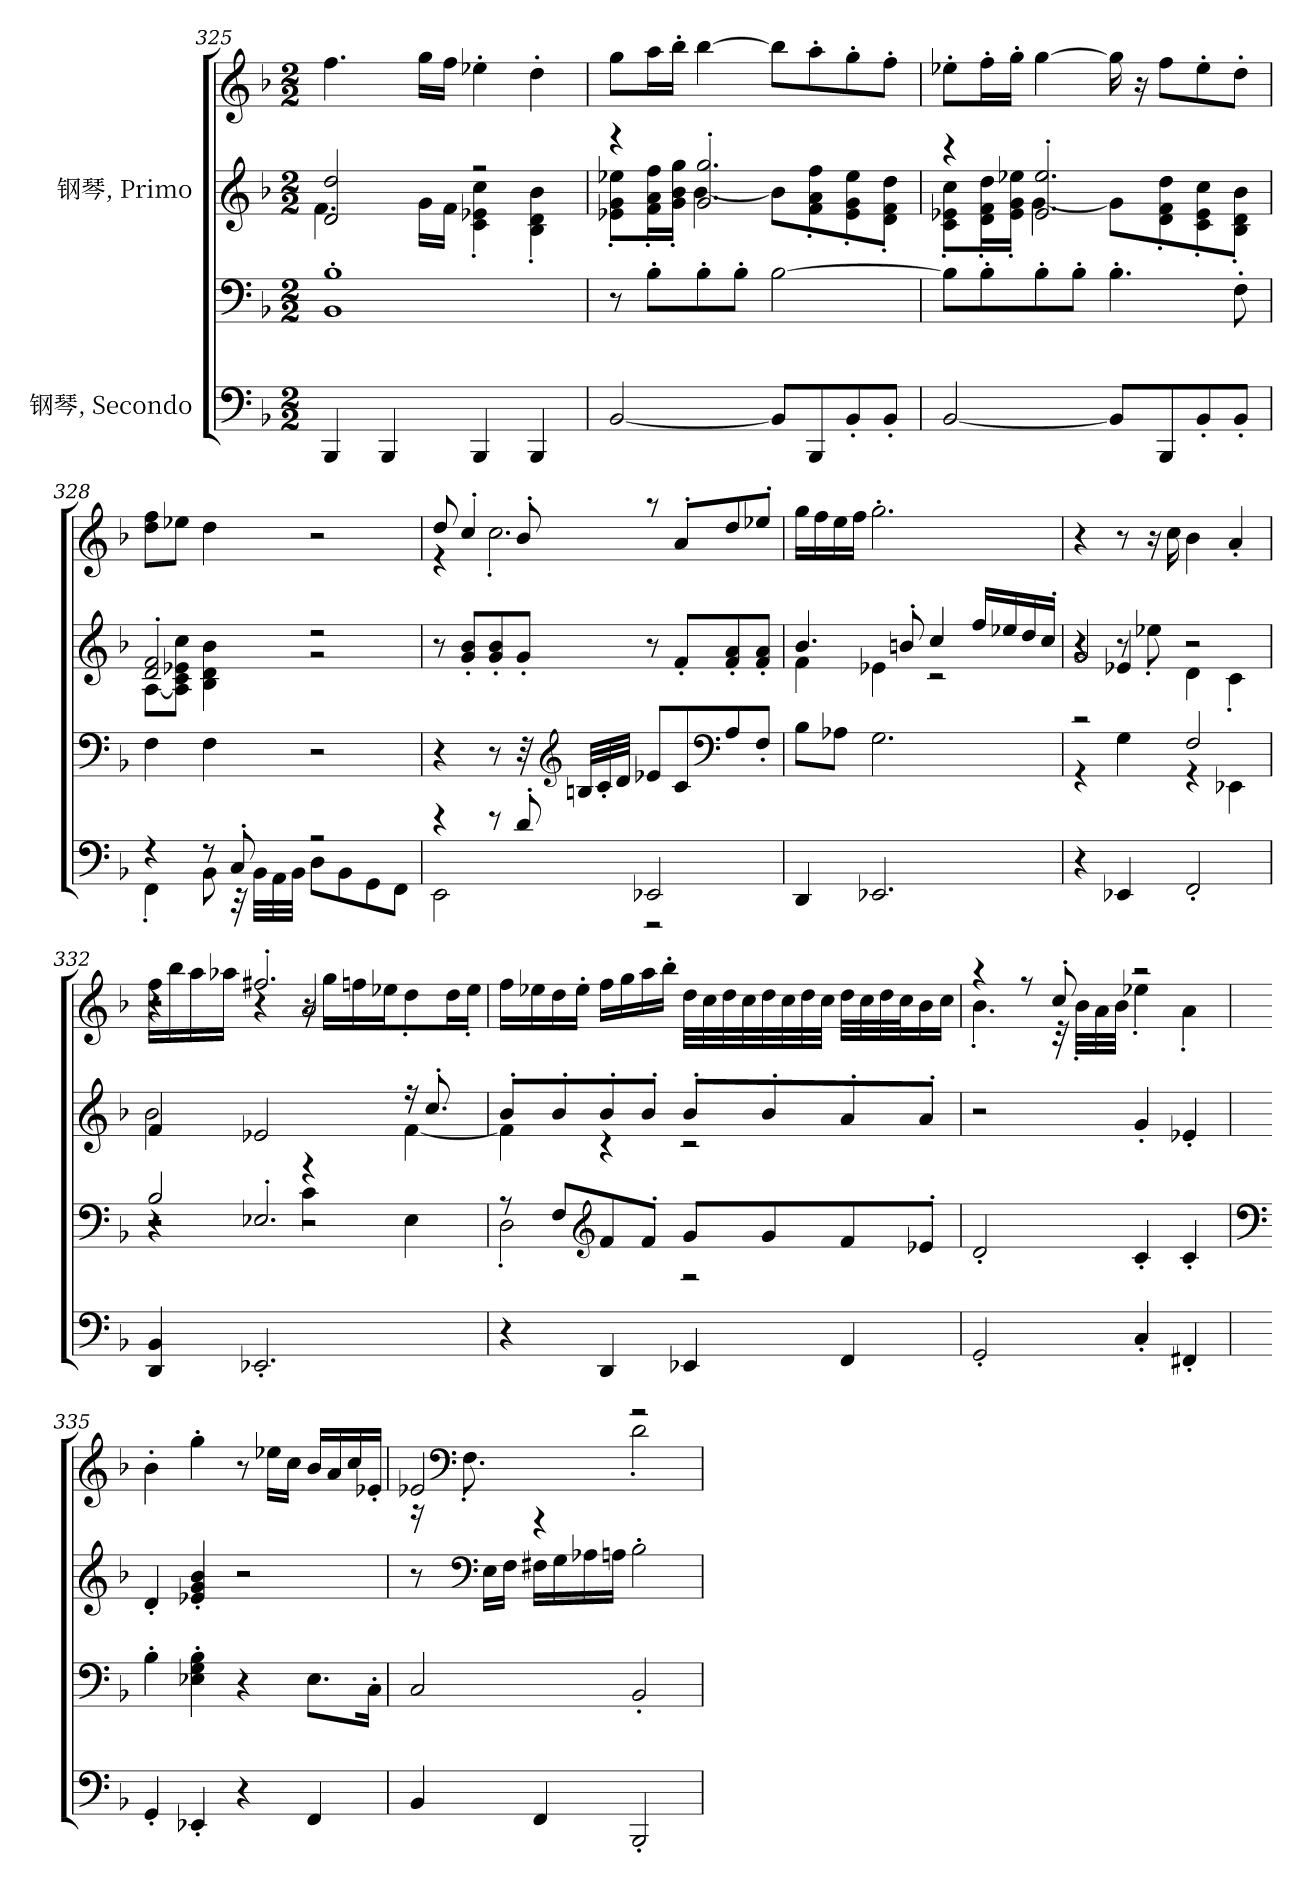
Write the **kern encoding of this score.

**kern	**kern	**kern	**kern
*part2	*part2	*part1	*part1
*staff4	*staff3	*staff2	*staff1
*I"钢琴, Secondo	*	*I"钢琴, Primo	*
*clefF4	*clefF4	*clefG2	*clefG2
*k[b-]	*k[b-]	*k[b-]	*k[b-]
*M2/2	*M2/2	*M2/2	*M2/2
=325	=325	=325	=325
*	*	*^	*
4BBB-/	1BB-' 1B-'	2d/ 2dd/	4.f\	4.ff\
4BBB-/	.	.	.	.
.	.	.	16g\LL	16gg\LL
.	.	.	16f\JJ	16ff\JJ
4BBB-/	.	2r	4c\' 4e-X\' 4cc\'	4ee-X'\
4BBB-/	.	.	4B-\' 4d\' 4b-\'	4dd'\
!!LO:LB:g=z
=326	=326	=326	=326	=326
[2BB-/	8r	4r	8e-X\' 8g\' 8ee-X\'L	8gg\L
.	8B-'\L	.	16f\' 16a\' 16ff\'L	16aa\L
.	.	.	16g\' 16b-\' 16gg\'JJ	16bb-'\JJ
.	8B-'\	2.g/' 2.gg/'	[4b-\	[4bb-\
.	8B-'\J	.	.	.
8BB-/L]	[2B-\	.	8b-\L]	8bb-\L]
8BBB-/	.	.	8f\' 8a\' 8ff\'	8aa'\
8BB-'/	.	.	8e-\' 8g\' 8ee-\'	8gg'\
8BB-'/J	.	.	8d\' 8f\' 8dd\'J	8ff'\J
=327	=327	=327	=327	=327
[2BB-/	8B-\L]	4r	8c\' 8e-X\' 8cc\'L	8ee-X'\L
.	8B-'\	.	16d\' 16f\' 16dd\'L	16ff'\L
.	.	.	16e-\' 16g\' 16ee-X\'JJ	16gg'\JJ
.	8B-'\	2.e-/' 2.ee-/'	[4g\	[4gg\
.	8B-'\J	.	.	.
8BB-/L]	4.B-'\	.	8g\L]	16gg\]
.	.	.	.	16r
8BBB-/	.	.	8d\' 8f\' 8dd\'	8ff\L
8BB-'/	.	.	8c\' 8e-\' 8cc\'	8ee-'\
8BB-'/J	8F'\	.	8B-\' 8d\' 8b-\'J	8dd'\J
=328	=328	=328	=328	=328
*^	*	*	*	*
4r	4FF'\	4F\	2d/' 2f/'	[8A\L	8dd\ 8ff\L
.	.	.	.	8A\] 8c\ 8e-X\ 8cc\J	8ee-X\J
8r	8BB-\	4F\	.	4B-\ 4d\ 4b-\	4dd\
8C'/	32r	.	.	.	.
.	32BB-\LLL	.	.	.	.
.	32AA\	.	.	.	.
.	32BB-\JJJ	.	.	.	.
2r	8D\L	2r	2r	2r	2r
.	8BB-\	.	.	.	.
.	8GG\	.	.	.	.
.	8FF\J	.	.	.	.
*	*	*	*v	*v	*
!!LO:PB:g=z
=329	=329	=329	=329	=329
*	*	*	*	*^
4r	2EE\	4r	8r	8dd/	4r
.	.	.	8g/' 8b-/'L	4cc'/	.
8r	.	8r	8g/' 8b-/'	.	2.cc'\
8d'/	.	32r	8g'/J	8b-'/	.
*	*	*clefG2	*	*	*
.	.	32Bn/LLL	.	.	.
.	.	32c'/	.	.	.
.	.	32d/JJJ	.	.	.
2EE-X/	2r	8e-X/L	8r	8r	.
.	.	8c/	8f'/L	8a'/L	.
*	*	*clefF4	*	*	*
.	.	8A/	8f/' 8a/'	8dd/	.
.	.	8F'/J	8f/' 8a/'J	8ee-X'/J	.
*v	*v	*	*	*v	*v
=330	=330	=330	=330
*	*	*^	*
4DD/	8B-\L	4.b-/	4f\	16gg\LL
.	.	.	.	16ff\
.	8A-X\J	.	.	16ee\
.	.	.	.	16ff\JJ
2.EE-X/	2.G\	.	4e-X\	2.gg'\
.	.	8bn'/	.	.
.	.	4cc/	2r	.
.	.	16ff/LL	.	.
.	.	16ee-X/	.	.
.	.	16dd/	.	.
.	.	16cc'/JJ	.	.
=331	=331	=331	=331	=331
*	*^	*	*^	*
4r	2r	4r	2g/	4r	4r	4r
4EE-X/	.	4G\	.	8r	4e-X/	8r
.	.	.	.	8ee-X'\	.	16r
.	.	.	.	.	.	16cc\
2FF'/	2F/	4r	2r	4d\	2r	4b-\
.	.	4EE-X\	.	4c'\	.	4a'/
*	*	*	*	*v	*v	*
!!LO:LB:g=z
=332	=332	=332	=332	=332	=332
*	*	*^	*	*	*^
*	*	*	*	*	*	*	*^
4DD/ 4BB-/	2B-/	2r	4r	4f/	2b-\	4r	16ff\LL	2r
.	.	.	.	.	.	.	16bb-\	.
.	.	.	.	.	.	.	16aa\	.
.	.	.	.	.	.	.	16aa-X\JJ	.
2.EE-X'/	.	.	2.E-X'/	2e-X/	.	2.ff#X'/	4r	.
.	2r	4c\	.	.	4r	.	16r	2a/
.	.	.	.	.	.	.	16gg\LL	.
.	.	.	.	.	.	.	16ffn\	.
.	.	.	.	.	.	.	16ee-X\J	.
.	.	4E-\	.	16r	[4f\	.	8dd'\	.
.	.	.	.	8.cc'/	.	.	.	.
.	.	.	.	.	.	.	16dd\L	.
.	.	.	.	.	.	.	16ee-'\JJ	.
*	*	*v	*v	*	*	*v	*v	*v
=333	=333	=333	=333	=333	=333
4r	8r	2D'\	8b-'/L	4f\]	16ff\LL
.	.	.	.	.	16ee-X\
.	8F/L	.	8b-'/	.	16dd\
.	.	.	.	.	16ee-'\JJ
*	*clefG2	*	*	*	*
4DD/	8f/	.	8b-'/	4r	16ff\LL
.	.	.	.	.	16gg\
.	8f'/J	.	8b-'/J	.	16aa\
.	.	.	.	.	16bb-'\JJ
4EE-X/	8g/L	2r	8b-'/L	2r	32dd\LLL
.	.	.	.	.	32cc\
.	.	.	.	.	32dd\
.	.	.	.	.	32cc\
.	8g/	.	8b-'/	.	32dd\
.	.	.	.	.	32cc\
.	.	.	.	.	32dd\
.	.	.	.	.	32cc\JJJ
4FF/	8f/	.	8a'/	.	32dd\LLL
.	.	.	.	.	32cc\
.	.	.	.	.	32dd\
.	.	.	.	.	32cc\J
.	8e-X'/J	.	8a'/J	.	16b-\
.	.	.	.	.	16cc\JJ
*	*v	*v	*	*	*
*	*	*v	*v	*
!!LO:LB:g=z
=334	=334	=334	=334
*	*	*	*^
2GG'/	2d'/	2r	4r	4.b-'\
.	.	.	8r	.
.	.	.	8cc'/	32r
.	.	.	.	32b-'\LLL
.	.	.	.	32a\
.	.	.	.	32b-\JJJ
4C'/	4c'/	4g'/	2r	4ee-X'\
4FF#X'/	4c'/	4e-X'/	.	4a'\
*	*	*	*v	*v
=335	=335	=335	=335
*	*clefF4	*	*
4GG'/	4B-'\	4d'/	4b-'\
4EE-X'/	4E-X\' 4G\' 4B-\'	4e-X/' 4g/' 4b-/'	4gg'\
4r	4r	2r	8r
.	.	.	16ee-X\LL
.	.	.	16cc\JJ
4FF/	8.E-\L	.	16b-/LL
.	.	.	16a/
.	.	.	16cc/
.	16C'\Jk	.	16e-X'/JJ
=336	=336	=336	=336
*	*	*	*^
4BB-/	2C/	8r	2e-X/	16r
*	*	*	*clefF4	*
.	.	.	.	8.F'\
*	*	*clefF4	*	*
.	.	16E\LL	.	.
.	.	16F\JJ	.	.
4FF/	.	16F#X\LL	.	4r
.	.	16G\	.	.
.	.	16A-X\	.	.
.	.	16An\JJ	.	.
2BBB-'/	2BB-'/	2B-'\	2r	2d'\
*	*	*	*v	*v
=	=	=	=
*-	*-	*-	*-
